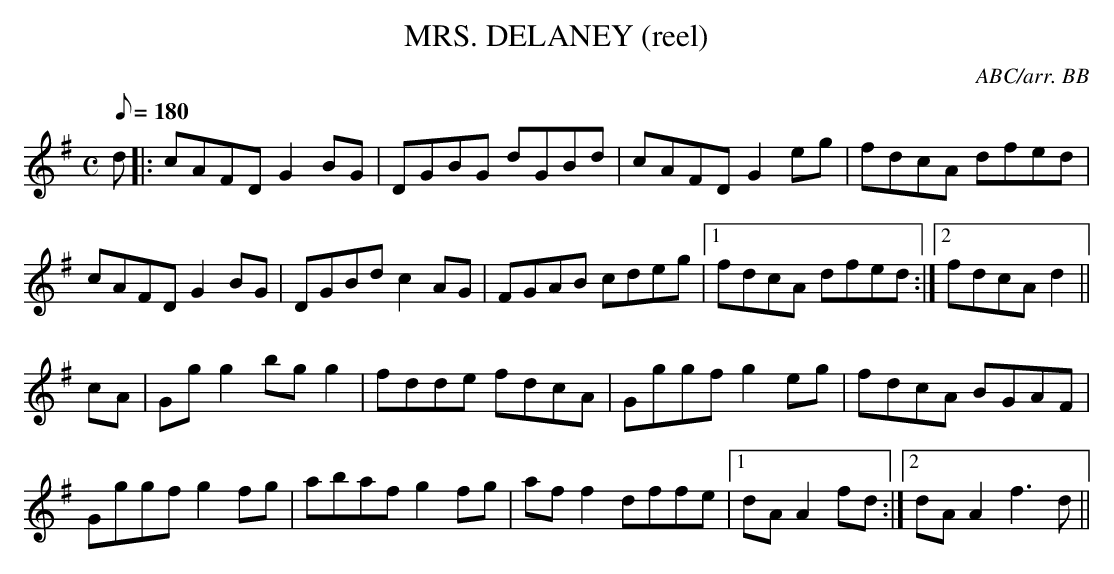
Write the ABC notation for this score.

X:1
T:MRS. DELANEY (reel)
C:ABC/arr. BB
L:1/8
M:C
Q:180
K:G
d|: cAFD G2BG|DGBG dGBd|cAFD G2eg|fdcA dfed|
cAFD G2BG|DGBd c2AG|FGAB cdeg|1 fdcA dfed :|2 fdcA d2||
cA|Ggg2 bgg2|fdde fdcA|Gggf g2eg|fdcA BGAF|
Gggf g2fg|abaf g2fg|aff2 dffe|1 dAA2 fd :|2 dAA2 f3d ||
